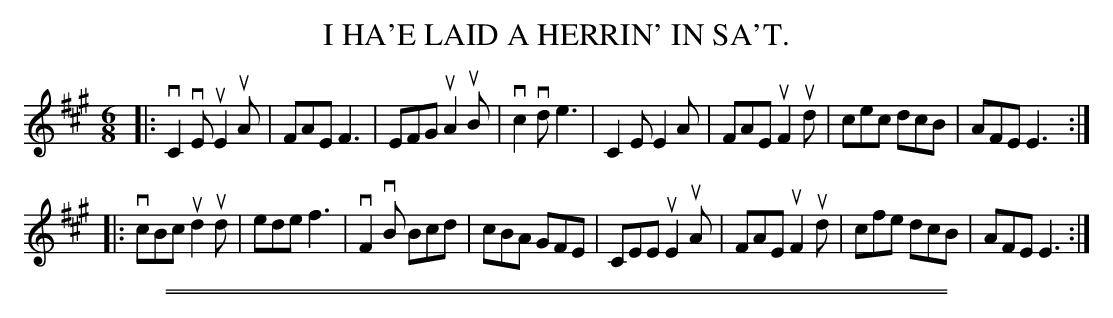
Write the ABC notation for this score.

X:1
T: I HA'E LAID A HERRIN' IN SA'T.
M: 6/8
L: 1/8
K: A
|:\
vC2vE uE2uA | FAE F3 | EFG uA2uB | vc2vd e3 |\
C2E E2A | FAE uF2ud | cec dcB | AFE E3 :|
|:\
vcBc ud2ud | ede f3 | vF2vB Bcd | cBA GFE |\
CEE uE2uA | FAE uF2ud | cfe dcB | AFE E3 :|
